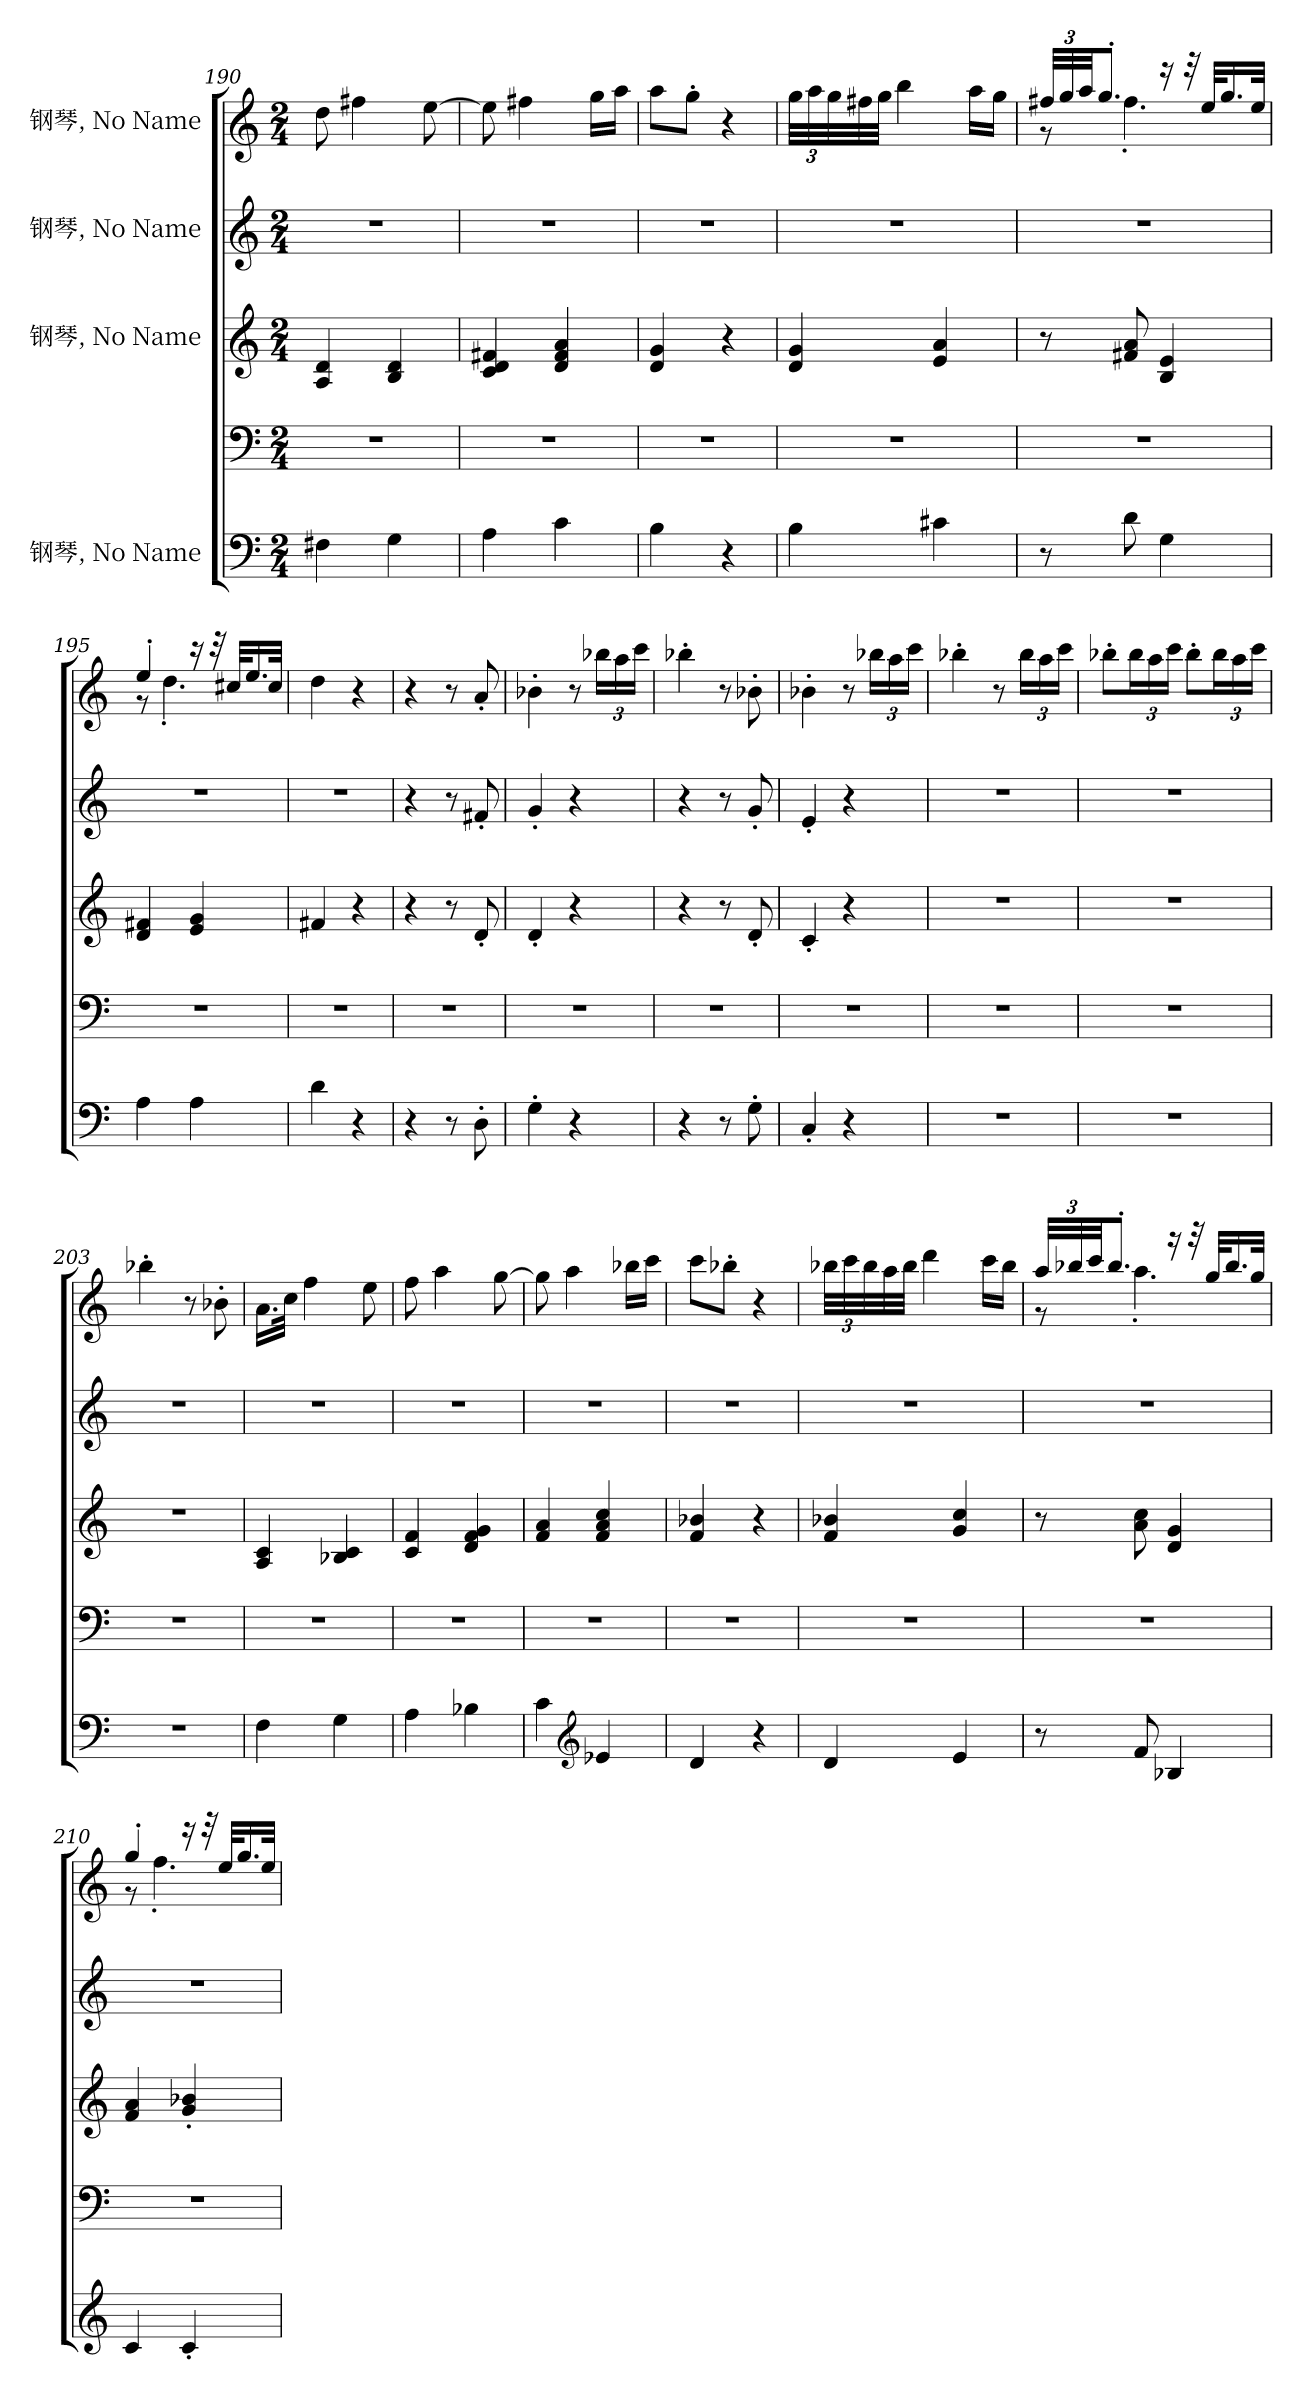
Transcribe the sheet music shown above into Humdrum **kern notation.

**kern	**kern	**kern	**kern	**kern
*part4	*part4	*part3	*part2	*part1
*staff5	*staff4	*staff3	*staff2	*staff1
*I"钢琴, No Name	*	*I"钢琴, No Name	*I"钢琴, No Name	*I"钢琴, No Name
*clefF4	*clefF4	*clefG2	*clefG2	*clefG2
*k[]	*k[]	*k[]	*k[]	*k[]
*M2/4	*M2/4	*M2/4	*M2/4	*M2/4
=190	=190	=190	=190	=190
4F#X\	2r	4A/ 4d/	2r	8dd\
.	.	.	.	4ff#X\
4G\	.	4B/ 4d/	.	.
.	.	.	.	[8ee\
=191	=191	=191	=191	=191
4A\	2r	4c/ 4d/ 4f#X/	2r	8ee\]
.	.	.	.	4ff#X\
4c\	.	4d/ 4f#/ 4a/	.	.
.	.	.	.	16gg\LL
.	.	.	.	16aa\JJ
=192	=192	=192	=192	=192
4B\	2r	4d/ 4g/	2r	8aa\L
.	.	.	.	8gg'\J
4r	.	4r	.	4r
=193	=193	=193	=193	=193
*	*	*	*	*Xbrackettup
*	*	*	*	*MM116
4B\	2r	4d/ 4g/	2r	48gg\LLL
.	.	.	.	48aa\
.	.	.	.	48gg\
.	.	.	.	32ff#X\
.	.	.	.	32gg\JJJ
.	.	.	.	4bb\
4c#X\	.	4e/ 4a/	.	.
.	.	.	.	16aa\LL
.	.	.	.	16gg\JJ
!!LO:PB:g=z
=194	=194	=194	=194	=194
*	*	*	*	*MM118
*	*	*	*	*^
8r	2r	8r	2r	48ff#X/LLL	8r
.	.	.	.	48gg/	.
.	.	.	.	48aa/JJ	.
.	.	.	.	8.gg'/J	.
*	*	*	*	*MM114	*
8d\	.	8f#X/ 8a/	.	.	4.ff#'\
4G\	.	4B/ 4e/	.	16r	.
*	*	*	*	*MM116	*
.	.	.	.	32r	.
.	.	.	.	32ee/KLL	.
.	.	.	.	16.gg/	.
.	.	.	.	32ee/JJk	.
=195	=195	=195	=195	=195	=195
4A\	2r	4d/ 4f#X/	2r	4ee'/	8r
.	.	.	.	.	4.dd'\
4A\	.	4e/ 4g/	.	16r	.
.	.	.	.	32r	.
.	.	.	.	32cc#X/KLL	.
.	.	.	.	16.ee/	.
*	*	*	*	*MM114	*
.	.	.	.	32cc#/JJk	.
*	*	*	*	*v	*v
=196	=196	=196	=196	=196
4d\	2r	4f#X/	2r	4dd\
4r	.	4r	.	4r
=197	=197	=197	=197	=197
4r	2r	4r	4r	4r
8r	.	8r	8r	8r
*	*	*	*	*MM118
8D'\	.	8d'/	8f#X'/	8a'/
=198	=198	=198	=198	=198
*	*	*	*	*MM118
4G'\	2r	4d'/	4g'/	4b-X'\
4r	.	4r	4r	8r
.	.	.	.	24bb-X\LL
.	.	.	.	24aa\
.	.	.	.	24ccc\JJ
=199	=199	=199	=199	=199
*	*	*	*	*MM118
4r	2r	4r	4r	4bb-X'\
8r	.	8r	8r	8r
8G'\	.	8d'/	8g'/	8b-X'\
!!LO:LB:g=z
=200	=200	=200	=200	=200
*	*	*	*	*MM118
4C'/	2r	4c'/	4e'/	4b-X'\
4r	.	4r	4r	8r
.	.	.	.	24bb-X\LL
.	.	.	.	24aa\
.	.	.	.	24ccc\JJ
=201	=201	=201	=201	=201
*	*	*	*	*MM118
2r	2r	2r	2r	4bb-X'\
.	.	.	.	8r
.	.	.	.	24bb-\LL
.	.	.	.	24aa\
.	.	.	.	24ccc\JJ
=202	=202	=202	=202	=202
2r	2r	2r	2r	8bb-X'\L
.	.	.	.	24bb-\L
.	.	.	.	24aa\
.	.	.	.	24ccc\JJ
.	.	.	.	8bb-'\L
.	.	.	.	24bb-\L
*	*	*	*	*MM112
.	.	.	.	24aa\
.	.	.	.	24ccc\JJ
=203	=203	=203	=203	=203
*	*	*	*	*MM56
2r	2r	2r	2r	4bb-X'\
.	.	.	.	8r
*	*	*	*	*MM116
.	.	.	.	8b-X'\
=204	=204	=204	=204	=204
*	*	*	*	*MM116
4F\	2r	4A/ 4c/	2r	16.a\LL
.	.	.	.	32cc\JJk
.	.	.	.	4ff\
4G\	.	4B-X/ 4c/	.	.
.	.	.	.	8ee\
=205	=205	=205	=205	=205
4A\	2r	4c/ 4f/	2r	8ff\
.	.	.	.	4aa\
4B-X\	.	4d/ 4f/ 4g/	.	.
.	.	.	.	[8gg\
!!LO:PB:g=z
=206	=206	=206	=206	=206
4c\	2r	4f/ 4a/	2r	8gg\]
.	.	.	.	4aa\
*clefG2	*	*	*	*
4e-X/	.	4f/ 4a/ 4cc/	.	.
.	.	.	.	16bb-X\LL
.	.	.	.	16ccc\JJ
=207	=207	=207	=207	=207
4d/	2r	4f/ 4b-X/	2r	8ccc\L
.	.	.	.	8bb-X'\J
4r	.	4r	.	4r
=208	=208	=208	=208	=208
*	*	*	*	*MM116
4d/	2r	4f/ 4b-X/	2r	48bb-X\LLL
.	.	.	.	48ccc\
.	.	.	.	48bb-\
.	.	.	.	32aa\
.	.	.	.	32bb-\JJJ
.	.	.	.	4ddd\
4e/	.	4g/ 4cc/	.	.
.	.	.	.	16ccc\LL
.	.	.	.	16bb-\JJ
=209	=209	=209	=209	=209
*	*	*	*	*MM118
*	*	*	*	*^
8r	2r	8r	2r	48aa/LLL	8r
.	.	.	.	48bb-X/	.
.	.	.	.	48ccc/JJ	.
.	.	.	.	8.bb-'/J	.
*	*	*	*	*MM114	*
8f/	.	8a\ 8cc\	.	.	4.aa'\
4B-X/	.	4d/ 4g/	.	16r	.
*	*	*	*	*MM116	*
.	.	.	.	32r	.
.	.	.	.	32gg/KLL	.
.	.	.	.	16.bb-/	.
.	.	.	.	32gg/JJk	.
!!LO:LB:g=z	!!
=210	=210	=210	=210	=210	=210
4c/	2r	4f/ 4a/	2r	4gg'/	8r
.	.	.	.	.	4.ff'\
4c'/	.	4g/' 4b-X/'	.	16r	.
.	.	.	.	32r	.
.	.	.	.	32ee/KLL	.
.	.	.	.	16.gg/	.
*	*	*	*	*MM114	*
.	.	.	.	32ee/JJk	.
*	*	*	*	*v	*v
=	=	=	=	=
*-	*-	*-	*-	*-
